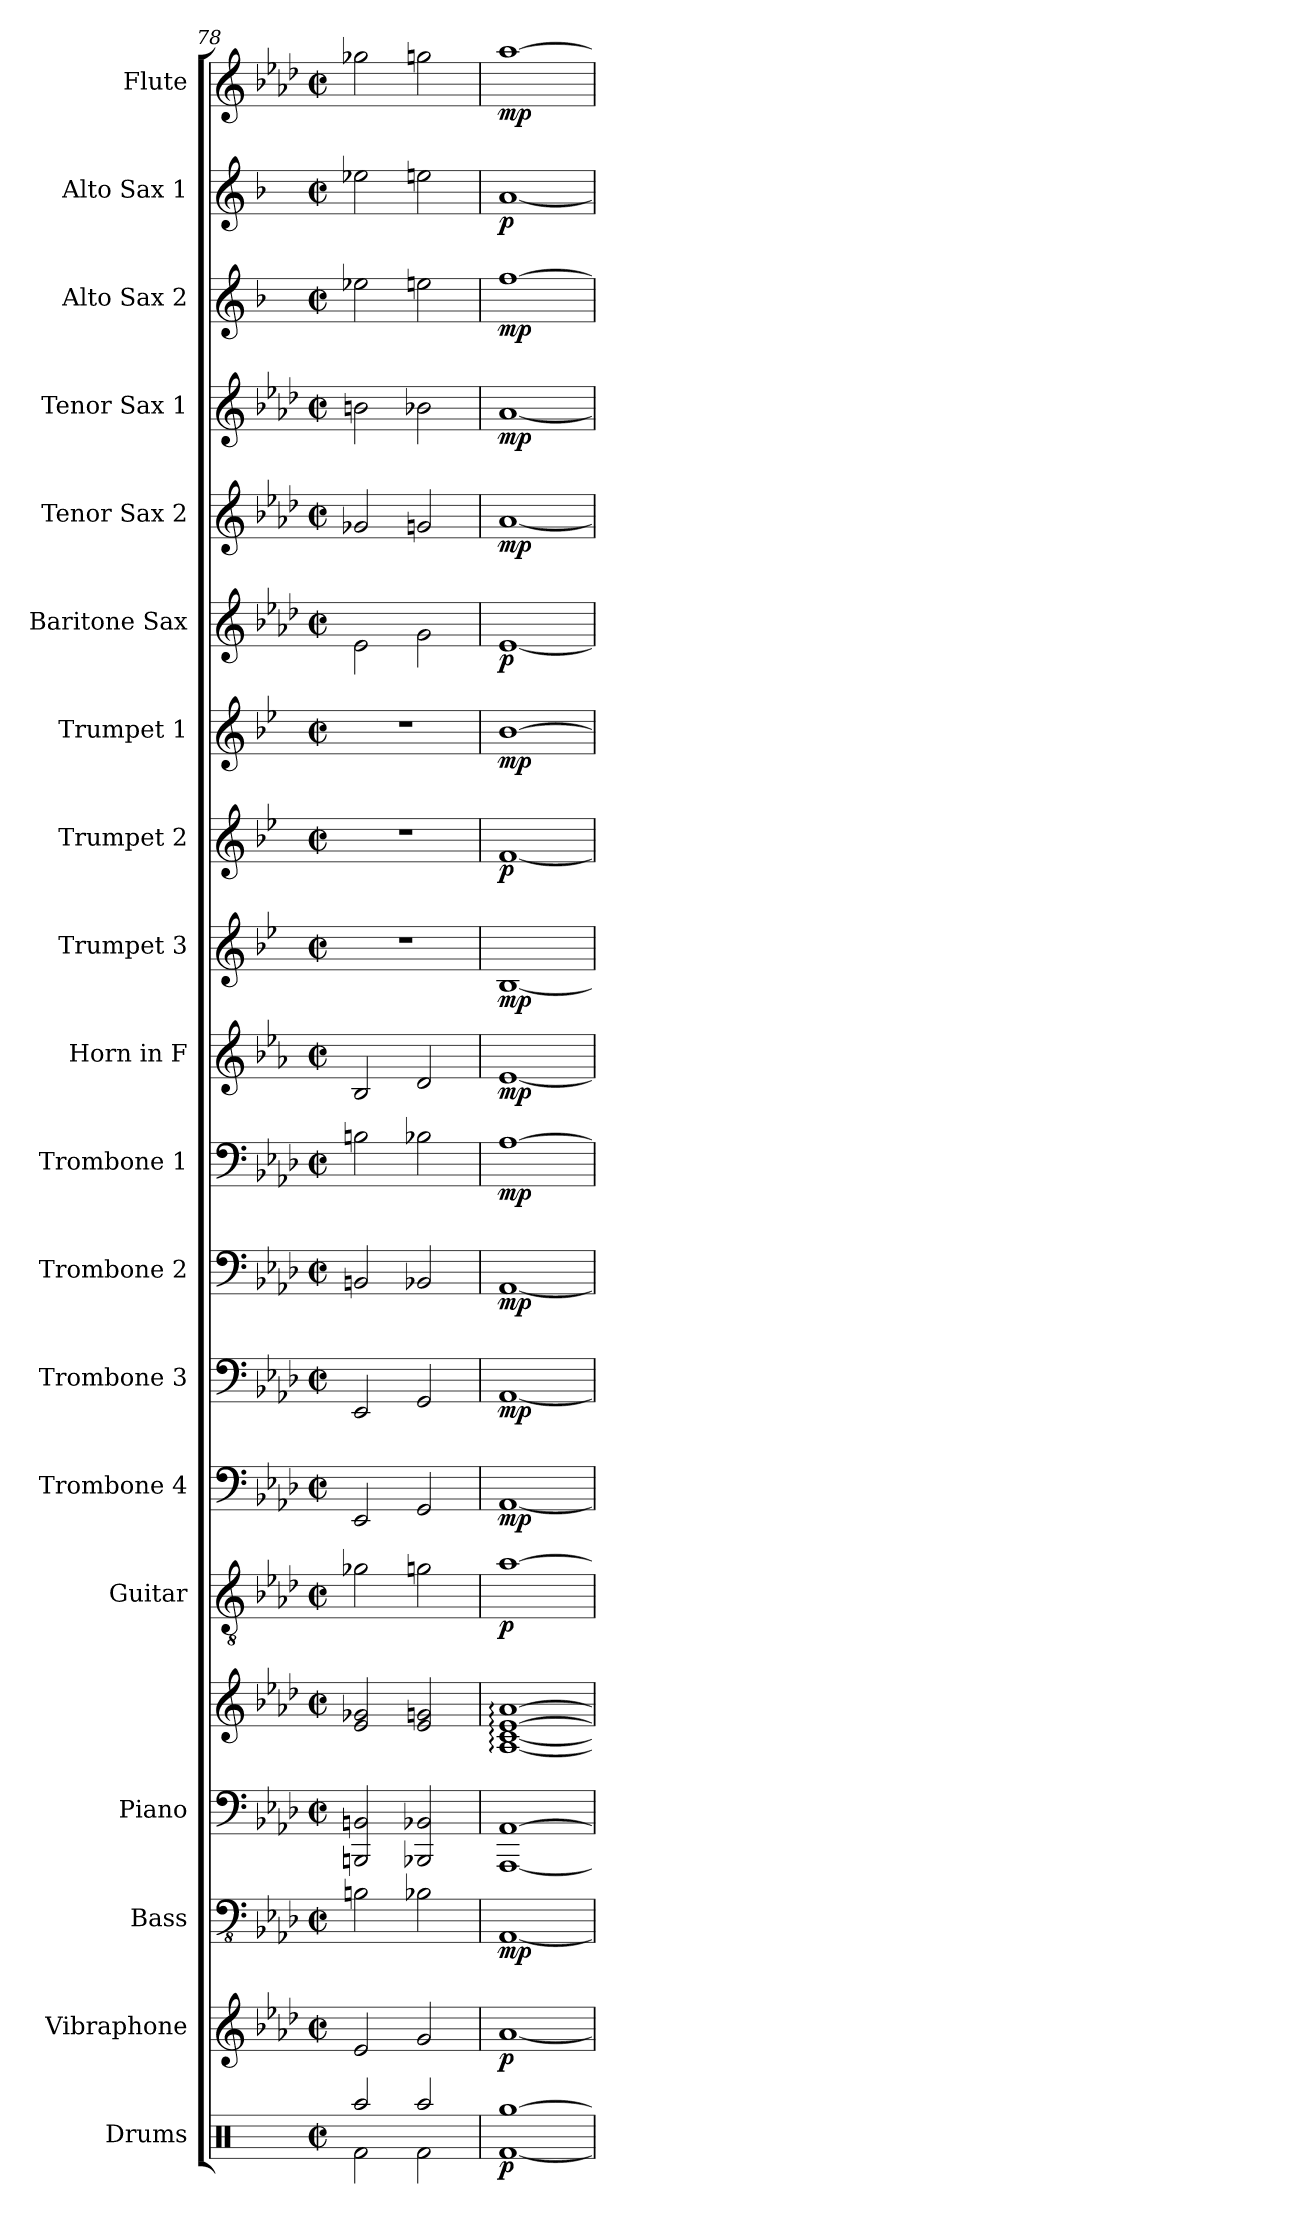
**kern	**dynam	**kern	**dynam	**kern	**dynam	**kern	**kern	**dynam	**kern	**dynam	**kern	**dynam	**kern	**dynam	**kern	**dynam	**kern	**dynam	**kern	**dynam	**kern	**dynam	**kern	**dynam	**kern	**dynam	**kern	**dynam	**kern	**dynam	**kern	**dynam	**kern	**dynam	**kern	**dynam	**kern	**dynam
*part19	*part19	*part18	*part18	*part17	*part17	*part16	*part16	*part16	*part15	*part15	*part14	*part14	*part13	*part13	*part12	*part12	*part11	*part11	*part10	*part10	*part9	*part9	*part8	*part8	*part7	*part7	*part6	*part6	*part5	*part5	*part4	*part4	*part3	*part3	*part2	*part2	*part1	*part1
*staff20	*staff20	*staff19	*staff19	*staff18	*staff18	*staff17	*staff16	*staff16/17	*staff15	*staff15	*staff14	*staff14	*staff13	*staff13	*staff12	*staff12	*staff11	*staff11	*staff10	*staff10	*staff9	*staff9	*staff8	*staff8	*staff7	*staff7	*staff6	*staff6	*staff5	*staff5	*staff4	*staff4	*staff3	*staff3	*staff2	*staff2	*staff1	*staff1
*I"Drums	*	*I"Vibraphone	*	*I"Bass	*	*I"Piano	*	*	*I"Guitar	*	*I"Trombone 4	*	*I"Trombone 3	*	*I"Trombone 2	*	*I"Trombone 1	*	*I"Horn in F	*	*I"Trumpet 3	*	*I"Trumpet 2	*	*I"Trumpet 1	*	*I"Baritone Sax	*	*I"Tenor Sax 2	*	*I"Tenor Sax 1	*	*I"Alto Sax 2	*	*I"Alto Sax 1	*	*I"Flute	*
*I'Drums	*	*I'Vib.	*	*I'Bass	*	*I'Piano	*	*	*I'Gtr.	*	*I'Tbn. 4	*	*I'Tbn. 3	*	*I'Tbn. 2	*	*I'Tbn. 1	*	*	*	*I'Tpt. 3	*	*I'Tpt. 2	*	*I'Tpt. 1	*	*I'Bari	*	*I'Tenor 2	*	*I'Tenor 1	*	*I'Alto 2	*	*I'Alto 1	*	*I'Fl.	*
*clefX	*	*clefG2	*	*clefFv4	*	*clefF4	*clefG2	*	*clefGv2	*	*clefF4	*	*clefF4	*	*clefF4	*	*clefF4	*	*clefG2	*	*clefG2	*	*clefG2	*	*clefG2	*	*clefG2	*	*clefG2	*	*clefG2	*	*clefG2	*	*clefG2	*	*clefG2	*
*	*	*	*	*	*	*	*	*	*	*	*	*	*	*	*	*	*	*	*ITrd4c7	*	*ITrd1c2	*	*ITrd1c2	*	*ITrd1c2	*	*ITrd12c21	*	*ITrd8c14	*	*ITrd8c14	*	*ITrd5c9	*	*ITrd5c9	*	*	*
*k[]	*	*k[b-e-a-d-]	*	*k[b-e-a-d-]	*	*k[b-e-a-d-]	*k[b-e-a-d-]	*	*k[b-e-a-d-]	*	*k[b-e-a-d-]	*	*k[b-e-a-d-]	*	*k[b-e-a-d-]	*	*k[b-e-a-d-]	*	*k[b-e-a-d-]	*	*k[b-e-a-d-]	*	*k[b-e-a-d-]	*	*k[b-e-a-d-]	*	*k[b-e-a-d-]	*	*k[b-e-a-d-]	*	*k[b-e-a-d-]	*	*k[b-e-a-d-]	*	*k[b-e-a-d-]	*	*k[b-e-a-d-]	*
*M2/2	*	*M2/2	*	*M2/2	*	*M2/2	*M2/2	*	*M2/2	*	*M2/2	*	*M2/2	*	*M2/2	*	*M2/2	*	*M2/2	*	*M2/2	*	*M2/2	*	*M2/2	*	*M2/2	*	*M2/2	*	*M2/2	*	*M2/2	*	*M2/2	*	*M2/2	*
*met(c|)	*	*met(c|)	*	*met(c|)	*	*met(c|)	*met(c|)	*	*met(c|)	*	*met(c|)	*	*met(c|)	*	*met(c|)	*	*met(c|)	*	*met(c|)	*	*met(c|)	*	*met(c|)	*	*met(c|)	*	*met(c|)	*	*met(c|)	*	*met(c|)	*	*met(c|)	*	*met(c|)	*	*met(c|)	*
=78	=78	=78	=78	=78	=78	=78	=78	=78	=78	=78	=78	=78	=78	=78	=78	=78	=78	=78	=78	=78	=78	=78	=78	=78	=78	=78	=78	=78	=78	=78	=78	=78	=78	=78	=78	=78	=78	=78
*^	*	*	*	*	*	*	*	*	*	*	*	*	*	*	*	*	*	*	*	*	*	*	*	*	*	*	*	*	*	*	*	*	*	*	*	*	*	*
2Raa/	2Rf\	.	2e-/	.	2BBn\	.	2BBBn/ 2BBn/	2e-/ 2g-X/	.	2g-X\	.	2EE-/	.	2EE-/	.	2BBn/	.	2Bn\	.	2E-/	.	1r	.	1r	.	1r	.	2E-\	.	2G-X/	.	2Bn\	.	2g-X\	.	2g-X\	.	2gg-X\	.
2Raa/	2Rf\	.	2g/	.	2BB-X\	.	2BBB-X/ 2BB-X/	2e-/ 2gn/	.	2gn\	.	2GG/	.	2GG/	.	2BB-X/	.	2B-X\	.	2G/	.	.	.	.	.	.	.	2G\	.	2Gn/	.	2B-X\	.	2gn\	.	2gn\	.	2ggn\	.
=79	=79	=79	=79	=79	=79	=79	=79	=79	=79	=79	=79	=79	=79	=79	=79	=79	=79	=79	=79	=79	=79	=79	=79	=79	=79	=79	=79	=79	=79	=79	=79	=79	=79	=79	=79	=79	=79	=79	=79
!	!	!LO:DY:b	!	!LO:DY:b	!	!LO:DY:b	!	!	!LO:DY:b=2	!	!	!	!	!	!	!	!	!	!	!	!	!	!	!	!	!	!	!	!	!	!	!	!	!	!	!	!	!	!
!	!	!	!	!	!	!	!	!	!LO:DY:n=1:b	!	!LO:DY:b	!	!LO:DY:b	!	!LO:DY:b	!	!LO:DY:b	!	!LO:DY:b	!	!LO:DY:b	!	!LO:DY:b	!	!LO:DY:b	!	!LO:DY:b	!	!LO:DY:b	!	!LO:DY:b	!	!LO:DY:b	!	!LO:DY:b	!	!LO:DY:b	!	!LO:DY:b
[1Rgg	[1Rf	p	[1a-	p	[1AAA-	mp	[1AAA- [1AA-	[1A-: [1c: [1e-: [1a-:	mp mp	[1a-	p	[1AA-	mp	[1AA-	mp	[1AA-	mp	[1A-	mp	[1A-	mp	[1A-	mp	[1e-	p	[1a-	mp	[1E-	p	[1A-	mp	[1A-	mp	[1a-	mp	[1c	p	[1aa-	mp
*v	*v	*	*	*	*	*	*	*	*	*	*	*	*	*	*	*	*	*	*	*	*	*	*	*	*	*	*	*	*	*	*	*	*	*	*	*	*	*	*
=	=	=	=	=	=	=	=	=	=	=	=	=	=	=	=	=	=	=	=	=	=	=	=	=	=	=	=	=	=	=	=	=	=	=	=	=	=	=
*-	*-	*-	*-	*-	*-	*-	*-	*-	*-	*-	*-	*-	*-	*-	*-	*-	*-	*-	*-	*-	*-	*-	*-	*-	*-	*-	*-	*-	*-	*-	*-	*-	*-	*-	*-	*-	*-	*-
